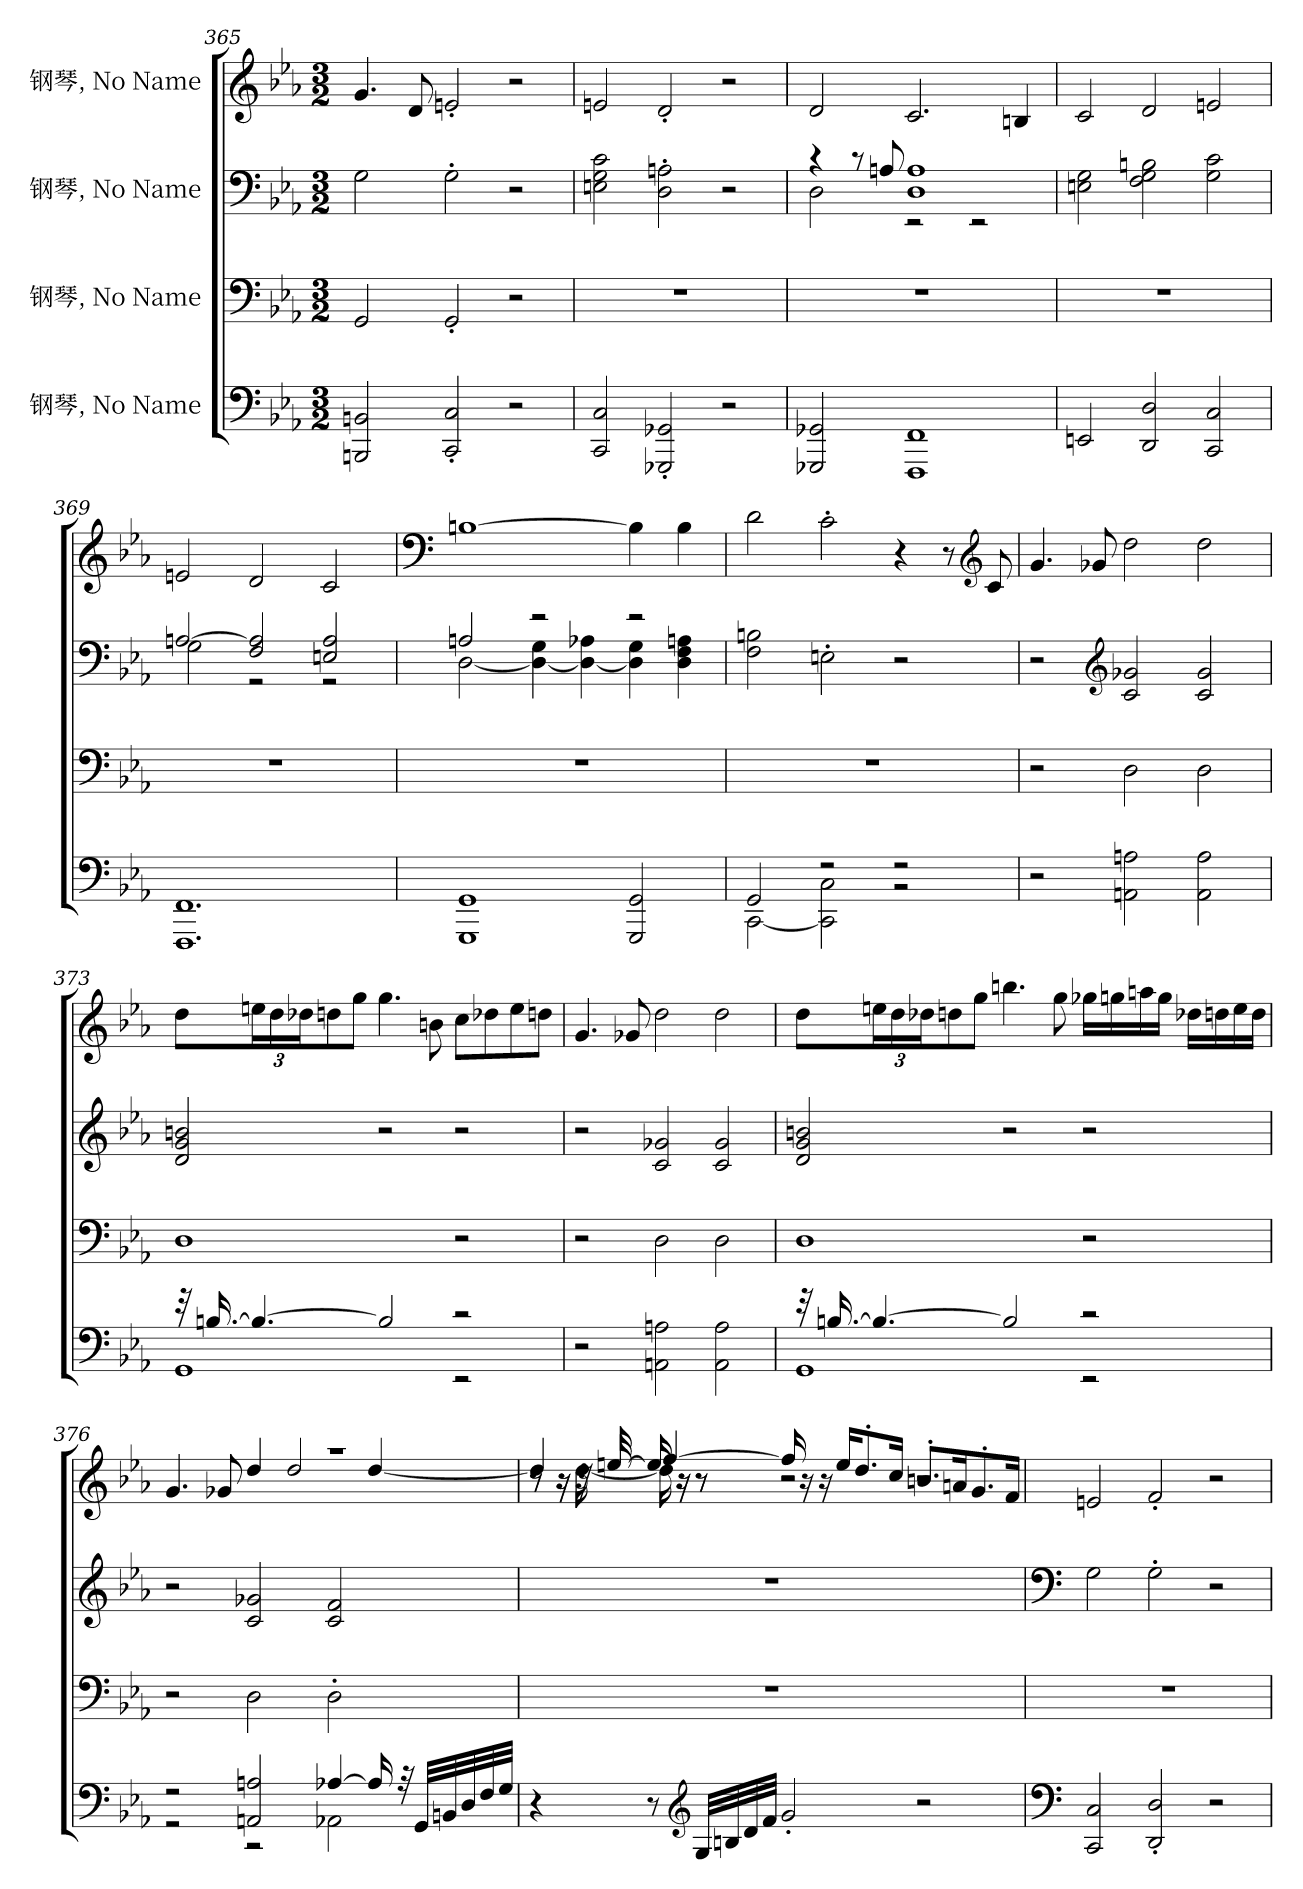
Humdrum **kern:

**kern	**kern	**kern	**kern
*part4	*part3	*part2	*part1
*staff4	*staff3	*staff2	*staff1
*I"钢琴, No Name	*I"钢琴, No Name	*I"钢琴, No Name	*I"钢琴, No Name
!!LO:PB:g=z
*clefF4	*clefF4	*clefF4	*clefG2
*k[b-e-a-]	*k[b-e-a-]	*k[b-e-a-]	*k[b-e-a-]
*M3/2	*M3/2	*M3/2	*M3/2
*MM99	*MM99	*MM99	*MM99
=365	=365	=365	=365
2BBBn/ 2BBn/	2GG/	2G\	4.g/
.	.	.	8d/
2CC/' 2C/'	2GG'/	2G'\	2en'/
2r	2r	2r	2r
=366	=366	=366	=366
*	*	*	*MM99
2CC/ 2C/	1.r	2En\ 2G\ 2c\	2en/
2GGG-X/' 2GG-X/'	.	2D\' 2An\'	2d'/
2r	.	2r	2r
=367	=367	=367	=367
*	*	*	*MM99
*	*	*^	*
2GGG-X/ 2GG-X/	1.r	4r	2D\	2d/
.	.	8r	.	.
.	.	8An/	.	.
*	*	*	*	*MM99
1FFF 1FF	.	1D 1A	2r	2.c/
.	.	.	2r	.
.	.	.	.	4Bn/
*	*	*v	*v	*
=368	=368	=368	=368
*	*	*	*MM99
2EEn/	1.r	2En\ 2G\	2c/
2DD/ 2D/	.	2F\ 2G\ 2Bn\	2d/
2CC/ 2C/	.	2G\ 2c\	2en/
=369	=369	=369	=369
*	*	*	*MM99
*	*	*^	*
1.FFF 1.FF	1.r	[2An/	2G\	2en/
.	.	2F/ 2A/]	2r	2d/
.	.	2En/ 2A/	2r	2c/
!!LO:LB:g=z
=370	=370	=370	=370	=370
*	*	*	*	*clefF4
*	*	*	*	*MM99
1GGG 1GG	1.r	2An/	[2D\	[1Bn
.	.	2r	4D\_ 4G\	.
.	.	.	4D\_ 4A-X\	.
*	*	*	*	*MM94
2GGG/ 2GG/	.	2r	4D\] 4G\	4B\]
.	.	.	4D\ 4F\ 4An\	4B\
*	*	*v	*v	*
=371	=371	=371	=371
*	*	*	*MM89
*^	*	*	*
2GG/	[2CC\	1.r	2F\ 2Bn\	2d\
2r	2CC\] 2C\	.	2En'\	2c'\
*	*	*	*	*MM87
2r	2r	.	2r	4r
.	.	.	.	8r
*	*	*	*	*clefG2
*	*	*	*	*MM95
.	.	.	.	8c/
*v	*v	*	*	*
=372	=372	=372	=372
*	*	*	*MM99
2r	2r	2r	4.g/
*	*	*	*MM95
.	.	.	8g-X/
*	*	*clefG2	*
*	*	*	*MM99
2AAn\ 2An\	2D\	2c/ 2g-X/	2dd\
2AA\ 2A\	2D\	2c/ 2g-/	2dd\
!!LO:LB:g=z
=373	=373	=373	=373
*	*	*	*MM99
*^	*	*	*
32r	1GG	1D	2d/ 2g/ 2bn/	8dd\L
[16.Bn/	.	.	.	.
*	*	*	*	*Xbrackettup
4.B/_	.	.	.	24een\L
.	.	.	.	24dd\
.	.	.	.	24dd-X\J
.	.	.	.	8ddn\
*	*	*	*	*MM89
.	.	.	.	8gg\J
*	*	*	*	*MM92
2B/]	.	.	2r	4.gg\
.	.	.	.	8bn\
2r	2r	2r	2r	8cc\L
.	.	.	.	8dd-X\
*	*	*	*	*MM92
.	.	.	.	8ee\
*	*	*	*	*MM84
.	.	.	.	8ddn\J
*v	*v	*	*	*
=374	=374	=374	=374
*	*	*	*MM99
2r	2r	2r	4.g/
*	*	*	*MM95
.	.	.	8g-X/
*	*	*	*MM99
2AAn\ 2An\	2D\	2c/ 2g-X/	2dd\
2AA\ 2A\	2D\	2c/ 2g-/	2dd\
!!LO:PB:g=z
=375	=375	=375	=375
*	*	*	*MM99
*^	*	*	*
32r	1GG	1D	2d/ 2g/ 2bn/	8dd\L
[16.Bn/	.	.	.	.
4.B/_	.	.	.	24een\L
.	.	.	.	24dd\
.	.	.	.	24dd-X\J
.	.	.	.	8ddn\
*	*	*	*	*MM87
.	.	.	.	8gg\J
*	*	*	*	*MM92
2B/]	.	.	2r	4.bbn\
.	.	.	.	8gg\
2r	2r	2r	2r	16gg-X\LL
.	.	.	.	16ggn\
.	.	.	.	16aan\
.	.	.	.	16gg\JJ
.	.	.	.	16dd-X\LL
.	.	.	.	16ddn\
*	*	*	*	*MM92
.	.	.	.	16ee\
*	*	*	*	*MM83
.	.	.	.	16dd\JJ
=376	=376	=376	=376	=376
*	*	*	*	*MM99
*	*	*	*	*^
2r	2r	2r	2r	1.r	4.g/
*	*	*	*	*MM95	*
.	.	.	.	.	8g-X/
*	*	*	*	*MM98	*
2AAn/ 2An/	2r	2D\	2c/ 2g-X/	.	4dd/
.	.	.	.	.	2dd/
[4A-X/	2AA-X\	2D'\	2c/ 2f/	.	.
*	*	*	*	*MM95	*
16A-/]	.	.	.	.	[4dd/
32r	.	.	.	.	.
32GG/LLL	.	.	.	.	.
32BBn/	.	.	.	.	.
32D/	.	.	.	.	.
32F/	.	.	.	.	.
32G/JJJ	.	.	.	.	.
*v	*v	*	*	*	*
!!LO:LB:g=z
=377	=377	=377	=377	=377
*	*	*	*	*^
4r	1.r	1.r	8r	8r	4dd/]
.	.	.	16r	16r	.
.	.	.	32r	[16dd\	.
.	.	.	[32een/	.	.
8r	.	.	16ee/]	16dd\]	[4ff/
.	.	.	16r	16r	.
*clefG2	*	*	*	*	*
*	*	*	*MM83	*	*
32G/LLL	.	.	8r	8r	.
32Bn/	.	.	.	.	.
32d/	.	.	.	.	.
32f/JJJ	.	.	.	.	.
*	*	*	*MM63	*	*
2g'/	.	.	2r	2r	16ff/]
.	.	.	.	.	16r
.	.	.	.	.	16r
.	.	.	.	.	16ee/KL
.	.	.	.	.	8.dd'/
.	.	.	.	.	16cc/Jk
2r	.	.	2r	2r	8.bn'/L
.	.	.	.	.	16an/K
.	.	.	.	.	8.g'/
*	*	*	*MM76	*	*
.	.	.	.	.	16f/Jk
*	*	*	*v	*v	*v
=378	=378	=378	=378
*clefF4	*	*clefF4	*
*	*	*	*MM99
2CC/ 2C/	1.r	2G\	2en/
2DD/' 2D/'	.	2G'\	2f'/
2r	.	2r	2r
=	=	=	=
*-	*-	*-	*-
